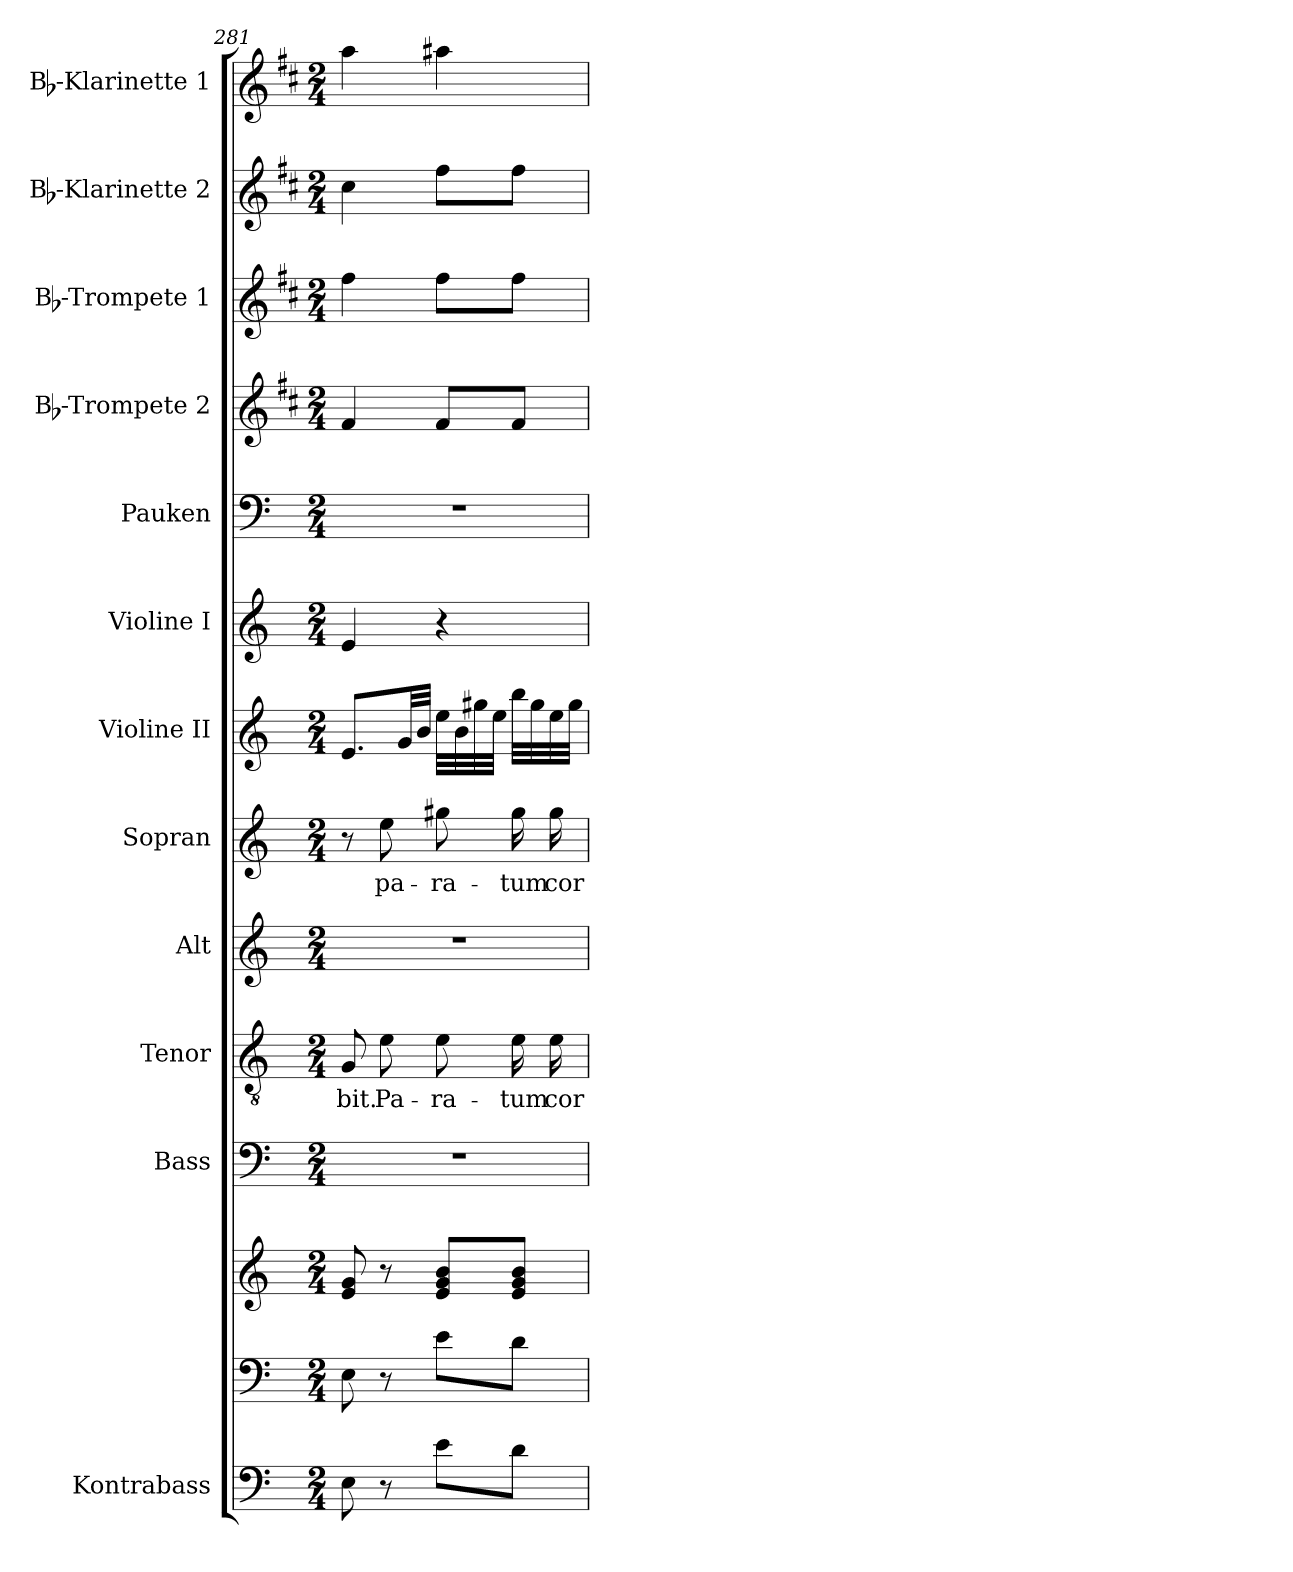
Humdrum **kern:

**kern	**kern	**kern	**kern	**kern	**text	**kern	**kern	**text	**kern	**kern	**kern	**kern	**kern	**kern	**kern
*part13	*part12	*part12	*part11	*part10	*part10	*part9	*part8	*part8	*part7	*part6	*part5	*part4	*part3	*part2	*part1
*staff14	*staff13	*staff12	*staff11	*staff10	*staff10	*staff9	*staff8	*staff8	*staff7	*staff6	*staff5	*staff4	*staff3	*staff2	*staff1
*I"Kontrabass	*	*	*I"Bass	*I"Tenor	*	*I"Alt	*I"Sopran	*	*I"Violine II	*I"Violine I	*I"Pauken	*I"Bb-Trompete 2	*I"Bb-Trompete 1	*I"Bb-Klarinette 2	*I"Bb-Klarinette 1
*I'Kb.	*	*	*I'B.	*I'T.	*	*I'A.	*I'S.	*	*I'Vl. II	*I'Vl. I	*I'Pk.	*I'Bb Trp. 2	*I'Bb Trp. 1	*I'Bb Kl. 2	*I'Bb Kl. 1
*clefF4	*clefF4	*clefG2	*clefF4	*clefGv2	*	*clefG2	*clefG2	*	*clefG2	*clefG2	*clefF4	*clefG2	*clefG2	*clefG2	*clefG2
*ITrd7c12	*	*	*	*	*	*	*	*	*	*	*	*ITrd1c2	*ITrd1c2	*ITrd1c2	*ITrd1c2
*k[]	*k[]	*k[]	*k[]	*k[]	*	*k[]	*k[]	*	*k[]	*k[]	*k[]	*k[]	*k[]	*k[]	*k[]
*C:	*C:	*C:	*C:	*C:	*	*C:	*C:	*	*C:	*C:	*C:	*C:	*C:	*C:	*C:
*M2/4	*M2/4	*M2/4	*M2/4	*M2/4	*	*M2/4	*M2/4	*	*M2/4	*M2/4	*M2/4	*M2/4	*M2/4	*M2/4	*M2/4
=281	=281	=281	=281	=281	=281	=281	=281	=281	=281	=281	=281	=281	=281	=281	=281
!	!	!	!	!	!LO:LY:b	!	!	!	!	!	!	!	!	!	!
8EE\	8E\	8e/ 8g/	2r	8G/	-bit.	2r	8r	.	8.e/L	4e/	2r	4e/	4ee\	4b\	4gg\
!	!	!	!	!	!LO:LY:b	!	!	!LO:LY:b	!	!	!	!	!	!	!
8r	8r	8r	.	8e\	Pa-	.	8ee\	pa-	.	.	.	.	.	.	.
.	.	.	.	.	.	.	.	.	32g/LL	.	.	.	.	.	.
.	.	.	.	.	.	.	.	.	32b/JJJ	.	.	.	.	.	.
!	!	!	!	!	!LO:LY:b	!	!	!LO:LY:b	!	!	!	!	!	!	!
8E\L	8e\L	8e/ 8g/ 8b/L	.	8e\	-ra-	.	8gg#X\	-ra-	32ee\LLL	4r	.	8e/L	8ee\L	8ee\L	4gg#X\
.	.	.	.	.	.	.	.	.	32b\	.	.	.	.	.	.
.	.	.	.	.	.	.	.	.	32gg#X\	.	.	.	.	.	.
.	.	.	.	.	.	.	.	.	32ee\JJJ	.	.	.	.	.	.
!	!	!	!	!	!LO:LY:b	!	!	!LO:LY:b	!	!	!	!	!	!	!
8D\J	8d\J	8e/ 8g/ 8b/J	.	16e\	-tum	.	16gg#\	-tum	32bb\LLL	.	.	8e/J	8ee\J	8ee\J	.
.	.	.	.	.	.	.	.	.	32gg#\	.	.	.	.	.	.
!	!	!	!	!	!LO:LY:b	!	!	!LO:LY:b	!	!	!	!	!	!	!
.	.	.	.	16e\	cor	.	16gg#\	cor	32ee\	.	.	.	.	.	.
.	.	.	.	.	.	.	.	.	32gg#\JJJ	.	.	.	.	.	.
=	=	=	=	=	=	=	=	=	=	=	=	=	=	=	=
*-	*-	*-	*-	*-	*-	*-	*-	*-	*-	*-	*-	*-	*-	*-	*-
